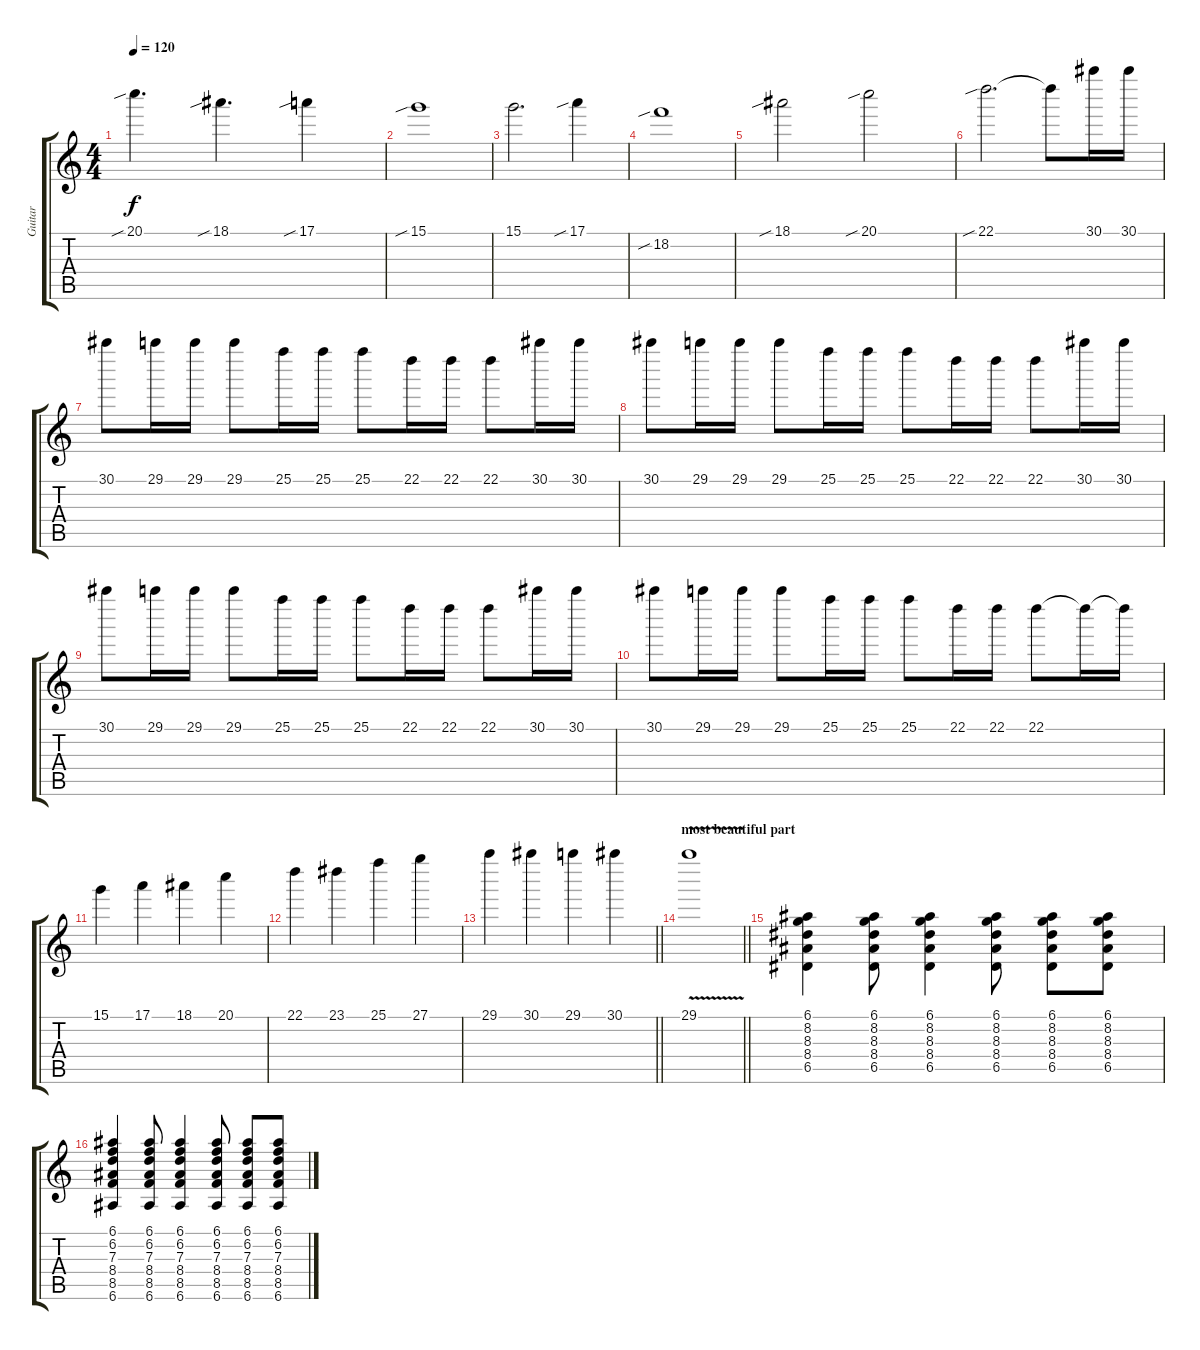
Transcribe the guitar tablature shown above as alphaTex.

\track ("Guitar" "Guitar") {instrument electricguitarclean}
\staff {score tabs}
\tuning (E4 B3 G3 D3 A2 E2) {hide}
\ts (4 4)
\tempo 120
\clef g2
\ks c
20.1{sib}.4{d dy f} 18.1{sib}.4{d} 17.1{sib}.4 |
15.1{sib}.1 |
15.1.2{d} 17.1{sib}.4 |
18.2{sib}.1 |
18.1{sib}.2 20.1{sib}.2 |
22.1{sib}.2{d} 22.1{t}.8 30.1.16 30.1.16 |
30.1.8 29.1.16 29.1.16 29.1.8 25.1.16 25.1.16 25.1.8 22.1.16 22.1.16 22.1.8 30.1.16 30.1.16 |
30.1.8 29.1.16 29.1.16 29.1.8 25.1.16 25.1.16 25.1.8 22.1.16 22.1.16 22.1.8 30.1.16 30.1.16 |
30.1.8 29.1.16 29.1.16 29.1.8 25.1.16 25.1.16 25.1.8 22.1.16 22.1.16 22.1.8 30.1.16 30.1.16 |
30.1.8 29.1.16 29.1.16 29.1.8 25.1.16 25.1.16 25.1.8 22.1.16 22.1.16 22.1.8 22.1{t}.16 22.1{t}.16 |
15.1.4 17.1.4 18.1.4 20.1.4 |
22.1.4 23.1.4 25.1.4 27.1.4 |
\barLineRight lightlight
29.1.4 30.1.4 29.1.4 30.1.4 |
\section ("" "most beautiful part")
\barLineRight lightlight
29.1{v}.1 |
(6.1 8.2 8.3 8.4 6.5).4{volume 9 instrument acousticguitarsteel} (6.1 8.2 8.3 8.4 6.5).8 (6.1 8.2 8.3 8.4 6.5).4 (6.1 8.2 8.3 8.4 6.5).8 (6.1 8.2 8.3 8.4 6.5).8 (6.1 8.2 8.3 8.4 6.5).8 |
(6.1 6.2 7.3 8.4 8.5 6.6).4 (6.1 6.2 7.3 8.4 8.5 6.6).8 (6.1 6.2 7.3 8.4 8.5 6.6).4 (6.1 6.2 7.3 8.4 8.5 6.6).8 (6.1 6.2 7.3 8.4 8.5 6.6).8 (6.1 6.2 7.3 8.4 8.5 6.6).8
